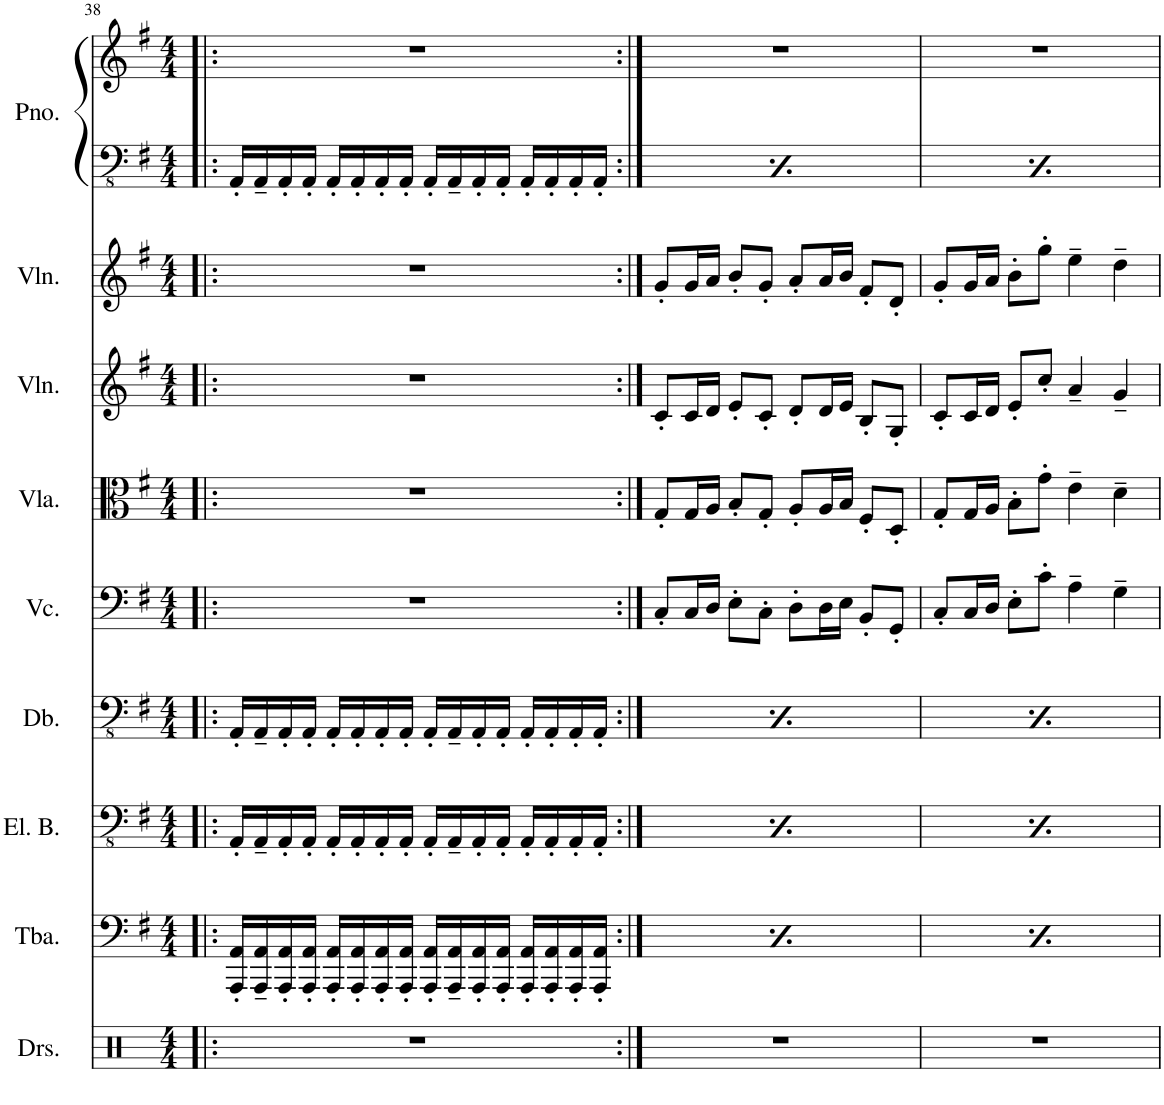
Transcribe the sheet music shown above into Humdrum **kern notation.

**kern	**kern	**kern	**kern	**kern	**kern	**kern	**kern	**kern	**kern
*part9	*part8	*part7	*part6	*part5	*part4	*part3	*part2	*part1	*part1
*staff10	*staff9	*staff8	*staff7	*staff6	*staff5	*staff4	*staff3	*staff2	*staff1
*I"Drumset	*I"Tuba	*I"Electric Bass	*I"Double Bass	*I"Violoncello	*I"Viola	*I"Violin	*I"Violin	*I"Piano	*
*I'Drs.	*I'Tba.	*I'El. B.	*I'Db.	*I'Vc.	*I'Vla.	*I'Vln.	*I'Vln.	*I'Pno.	*
!!LO:PB:g=z
*clefX	*clefF4	*clefFv4	*clefFv4	*clefF4	*clefC3	*clefG2	*clefG2	*clefFv4	*clefG2
*k[]	*k[f#]	*k[f#]	*k[f#]	*k[f#]	*k[f#]	*k[f#]	*k[f#]	*k[f#]	*k[f#]
*M4/4	*M4/4	*M4/4	*M4/4	*M4/4	*M4/4	*M4/4	*M4/4	*M4/4	*M4/4
=38!|:	=38!|:	=38!|:	=38!|:	=38!|:	=38!|:	=38!|:	=38!|:	=38!|:	=38!|:
1r	16AAA/' 16AA/'LL	16AAA'/LL	16AAA'/LL	1r	1r	1r	1r	16AAA'/LL	1r
.	16AAA/~ 16AA/~	16AAA~/	16AAA~/	.	.	.	.	16AAA~/	.
.	16AAA/' 16AA/'	16AAA'/	16AAA'/	.	.	.	.	16AAA'/	.
.	16AAA/' 16AA/'JJ	16AAA'/JJ	16AAA'/JJ	.	.	.	.	16AAA'/JJ	.
.	16AAA/' 16AA/'LL	16AAA'/LL	16AAA'/LL	.	.	.	.	16AAA'/LL	.
.	16AAA/' 16AA/'	16AAA'/	16AAA'/	.	.	.	.	16AAA'/	.
.	16AAA/' 16AA/'	16AAA'/	16AAA'/	.	.	.	.	16AAA'/	.
.	16AAA/' 16AA/'JJ	16AAA'/JJ	16AAA'/JJ	.	.	.	.	16AAA'/JJ	.
.	16AAA/' 16AA/'LL	16AAA'/LL	16AAA'/LL	.	.	.	.	16AAA'/LL	.
.	16AAA/~ 16AA/~	16AAA~/	16AAA~/	.	.	.	.	16AAA~/	.
.	16AAA/' 16AA/'	16AAA'/	16AAA'/	.	.	.	.	16AAA'/	.
.	16AAA/' 16AA/'JJ	16AAA'/JJ	16AAA'/JJ	.	.	.	.	16AAA'/JJ	.
.	16AAA/' 16AA/'LL	16AAA'/LL	16AAA'/LL	.	.	.	.	16AAA'/LL	.
.	16AAA/' 16AA/'	16AAA'/	16AAA'/	.	.	.	.	16AAA'/	.
.	16AAA/' 16AA/'	16AAA'/	16AAA'/	.	.	.	.	16AAA'/	.
.	16AAA/' 16AA/'JJ	16AAA'/JJ	16AAA'/JJ	.	.	.	.	16AAA'/JJ	.
=39:|!	=39:|!	=39:|!	=39:|!	=39:|!	=39:|!	=39:|!	=39:|!	=39:|!	=39:|!
1r	16AAA/' 16AA/'LL	16AAA'/LL	16AAA'/LL	8C'/L	8G'/L	8c'/L	8g'/L	16AAA'/LL	1r
.	16AAA/~ 16AA/~	16AAA~/	16AAA~/	.	.	.	.	16AAA~/	.
.	16AAA/' 16AA/'	16AAA'/	16AAA'/	16C/L	16G/L	16c/L	16g/L	16AAA'/	.
.	16AAA/' 16AA/'JJ	16AAA'/JJ	16AAA'/JJ	16D/JJ	16A/JJ	16d/JJ	16a/JJ	16AAA'/JJ	.
.	16AAA/' 16AA/'LL	16AAA'/LL	16AAA'/LL	8E'\L	8B'/L	8e'/L	8b'/L	16AAA'/LL	.
.	16AAA/' 16AA/'	16AAA'/	16AAA'/	.	.	.	.	16AAA'/	.
.	16AAA/' 16AA/'	16AAA'/	16AAA'/	8C'\J	8G'/J	8c'/J	8g'/J	16AAA'/	.
.	16AAA/' 16AA/'JJ	16AAA'/JJ	16AAA'/JJ	.	.	.	.	16AAA'/JJ	.
.	16AAA/' 16AA/'LL	16AAA'/LL	16AAA'/LL	8D'\L	8A'/L	8d'/L	8a'/L	16AAA'/LL	.
.	16AAA/~ 16AA/~	16AAA~/	16AAA~/	.	.	.	.	16AAA~/	.
.	16AAA/' 16AA/'	16AAA'/	16AAA'/	16D\L	16A/L	16d/L	16a/L	16AAA'/	.
.	16AAA/' 16AA/'JJ	16AAA'/JJ	16AAA'/JJ	16E\JJ	16B/JJ	16e/JJ	16b/JJ	16AAA'/JJ	.
.	16AAA/' 16AA/'LL	16AAA'/LL	16AAA'/LL	8BB'/L	8F#'/L	8B'/L	8f#'/L	16AAA'/LL	.
.	16AAA/' 16AA/'	16AAA'/	16AAA'/	.	.	.	.	16AAA'/	.
.	16AAA/' 16AA/'	16AAA'/	16AAA'/	8GG'/J	8D'/J	8G'/J	8d'/J	16AAA'/	.
.	16AAA/' 16AA/'JJ	16AAA'/JJ	16AAA'/JJ	.	.	.	.	16AAA'/JJ	.
=40	=40	=40	=40	=40	=40	=40	=40	=40	=40
1r	16AAA/' 16AA/'LL	16AAA'/LL	16AAA'/LL	8C'/L	8G'/L	8c'/L	8g'/L	16AAA'/LL	1r
.	16AAA/~ 16AA/~	16AAA~/	16AAA~/	.	.	.	.	16AAA~/	.
.	16AAA/' 16AA/'	16AAA'/	16AAA'/	16C/L	16G/L	16c/L	16g/L	16AAA'/	.
.	16AAA/' 16AA/'JJ	16AAA'/JJ	16AAA'/JJ	16D/JJ	16A/JJ	16d/JJ	16a/JJ	16AAA'/JJ	.
.	16AAA/' 16AA/'LL	16AAA'/LL	16AAA'/LL	8E'\L	8B'\L	8e'/L	8b'\L	16AAA'/LL	.
.	16AAA/' 16AA/'	16AAA'/	16AAA'/	.	.	.	.	16AAA'/	.
.	16AAA/' 16AA/'	16AAA'/	16AAA'/	8c'\J	8g'\J	8cc'/J	8gg'\J	16AAA'/	.
.	16AAA/' 16AA/'JJ	16AAA'/JJ	16AAA'/JJ	.	.	.	.	16AAA'/JJ	.
.	16AAA/' 16AA/'LL	16AAA'/LL	16AAA'/LL	4A~\	4e~\	4a~/	4ee~\	16AAA'/LL	.
.	16AAA/~ 16AA/~	16AAA~/	16AAA~/	.	.	.	.	16AAA~/	.
.	16AAA/' 16AA/'	16AAA'/	16AAA'/	.	.	.	.	16AAA'/	.
.	16AAA/' 16AA/'JJ	16AAA'/JJ	16AAA'/JJ	.	.	.	.	16AAA'/JJ	.
.	16AAA/' 16AA/'LL	16AAA'/LL	16AAA'/LL	4G~\	4d~\	4g~/	4dd~\	16AAA'/LL	.
.	16AAA/' 16AA/'	16AAA'/	16AAA'/	.	.	.	.	16AAA'/	.
.	16AAA/' 16AA/'	16AAA'/	16AAA'/	.	.	.	.	16AAA'/	.
.	16AAA/' 16AA/'JJ	16AAA'/JJ	16AAA'/JJ	.	.	.	.	16AAA'/JJ	.
=	=	=	=	=	=	=	=	=	=
*-	*-	*-	*-	*-	*-	*-	*-	*-	*-
